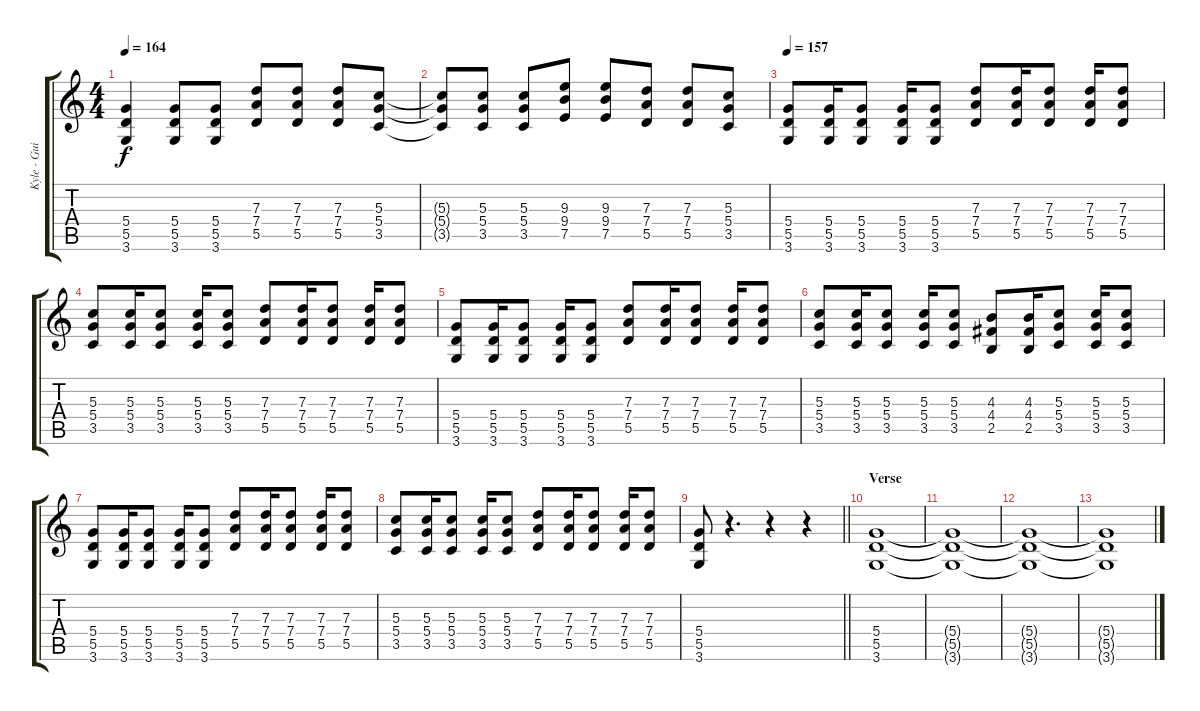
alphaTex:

\track ("Kyle - Guitar" "Kyle - Gui") {instrument distortionguitar}
\staff {score tabs}
\tuning (E4 B3 G3 D3 A2 E2) {hide}
\ts (4 4)
\tempo 164
\clef g2
\ks c
(5.4 5.5 3.6).4{dy f} (5.4 5.5 3.6).8 (5.4 5.5 3.6).8 (7.3 7.4 5.5).8 (7.3 7.4 5.5).8 (7.3 7.4 5.5).8 (5.3 5.4 3.5).8 |
(5.3{t} 5.4{t} 3.5{t}).8 (5.3 5.4 3.5).8 (5.3 5.4 3.5).8 (9.3 9.4 7.5).8 (9.3 9.4 7.5).8 (7.3 7.4 5.5).8 (7.3 7.4 5.5).8 (5.3 5.4 3.5).8 |
\tempo 157
(5.4 5.5 3.6).8 (5.4 5.5 3.6).16 (5.4 5.5 3.6).8 (5.4 5.5 3.6).16 (5.4 5.5 3.6).8 (7.3 7.4 5.5).8 (7.3 7.4 5.5).16 (7.3 7.4 5.5).8 (7.3 7.4 5.5).16 (7.3 7.4 5.5).8 |
(5.3 5.4 3.5).8 (5.3 5.4 3.5).16 (5.3 5.4 3.5).8 (5.3 5.4 3.5).16 (5.3 5.4 3.5).8 (7.3 7.4 5.5).8 (7.3 7.4 5.5).16 (7.3 7.4 5.5).8 (7.3 7.4 5.5).16 (7.3 7.4 5.5).8 |
(5.4 5.5 3.6).8 (5.4 5.5 3.6).16 (5.4 5.5 3.6).8 (5.4 5.5 3.6).16 (5.4 5.5 3.6).8 (7.3 7.4 5.5).8 (7.3 7.4 5.5).16 (7.3 7.4 5.5).8 (7.3 7.4 5.5).16 (7.3 7.4 5.5).8 |
(5.3 5.4 3.5).8 (5.3 5.4 3.5).16 (5.3 5.4 3.5).8 (5.3 5.4 3.5).16 (5.3 5.4 3.5).8 (4.3 4.4 2.5).8 (4.3 4.4 2.5).16 (5.3 5.4 3.5).8 (5.3 5.4 3.5).16 (5.3 5.4 3.5).8 |
(5.4 5.5 3.6).8 (5.4 5.5 3.6).16 (5.4 5.5 3.6).8 (5.4 5.5 3.6).16 (5.4 5.5 3.6).8 (7.3 7.4 5.5).8 (7.3 7.4 5.5).16 (7.3 7.4 5.5).8 (7.3 7.4 5.5).16 (7.3 7.4 5.5).8 |
(5.3 5.4 3.5).8 (5.3 5.4 3.5).16 (5.3 5.4 3.5).8 (5.3 5.4 3.5).16 (5.3 5.4 3.5).8 (7.3 7.4 5.5).8 (7.3 7.4 5.5).16 (7.3 7.4 5.5).8 (7.3 7.4 5.5).16 (7.3 7.4 5.5).8 |
\barLineRight lightlight
(5.4 5.5 3.6).8 r.4{d} r.4 r.4 |
\section ("" "Verse")
(5.4 5.5 3.6).1{volume 1} |
(5.4{t} 5.5{t} 3.6{t}).1 |
(5.4{t} 5.5{t} 3.6{t}).1 |
(5.4{t} 5.5{t} 3.6{t}).1
